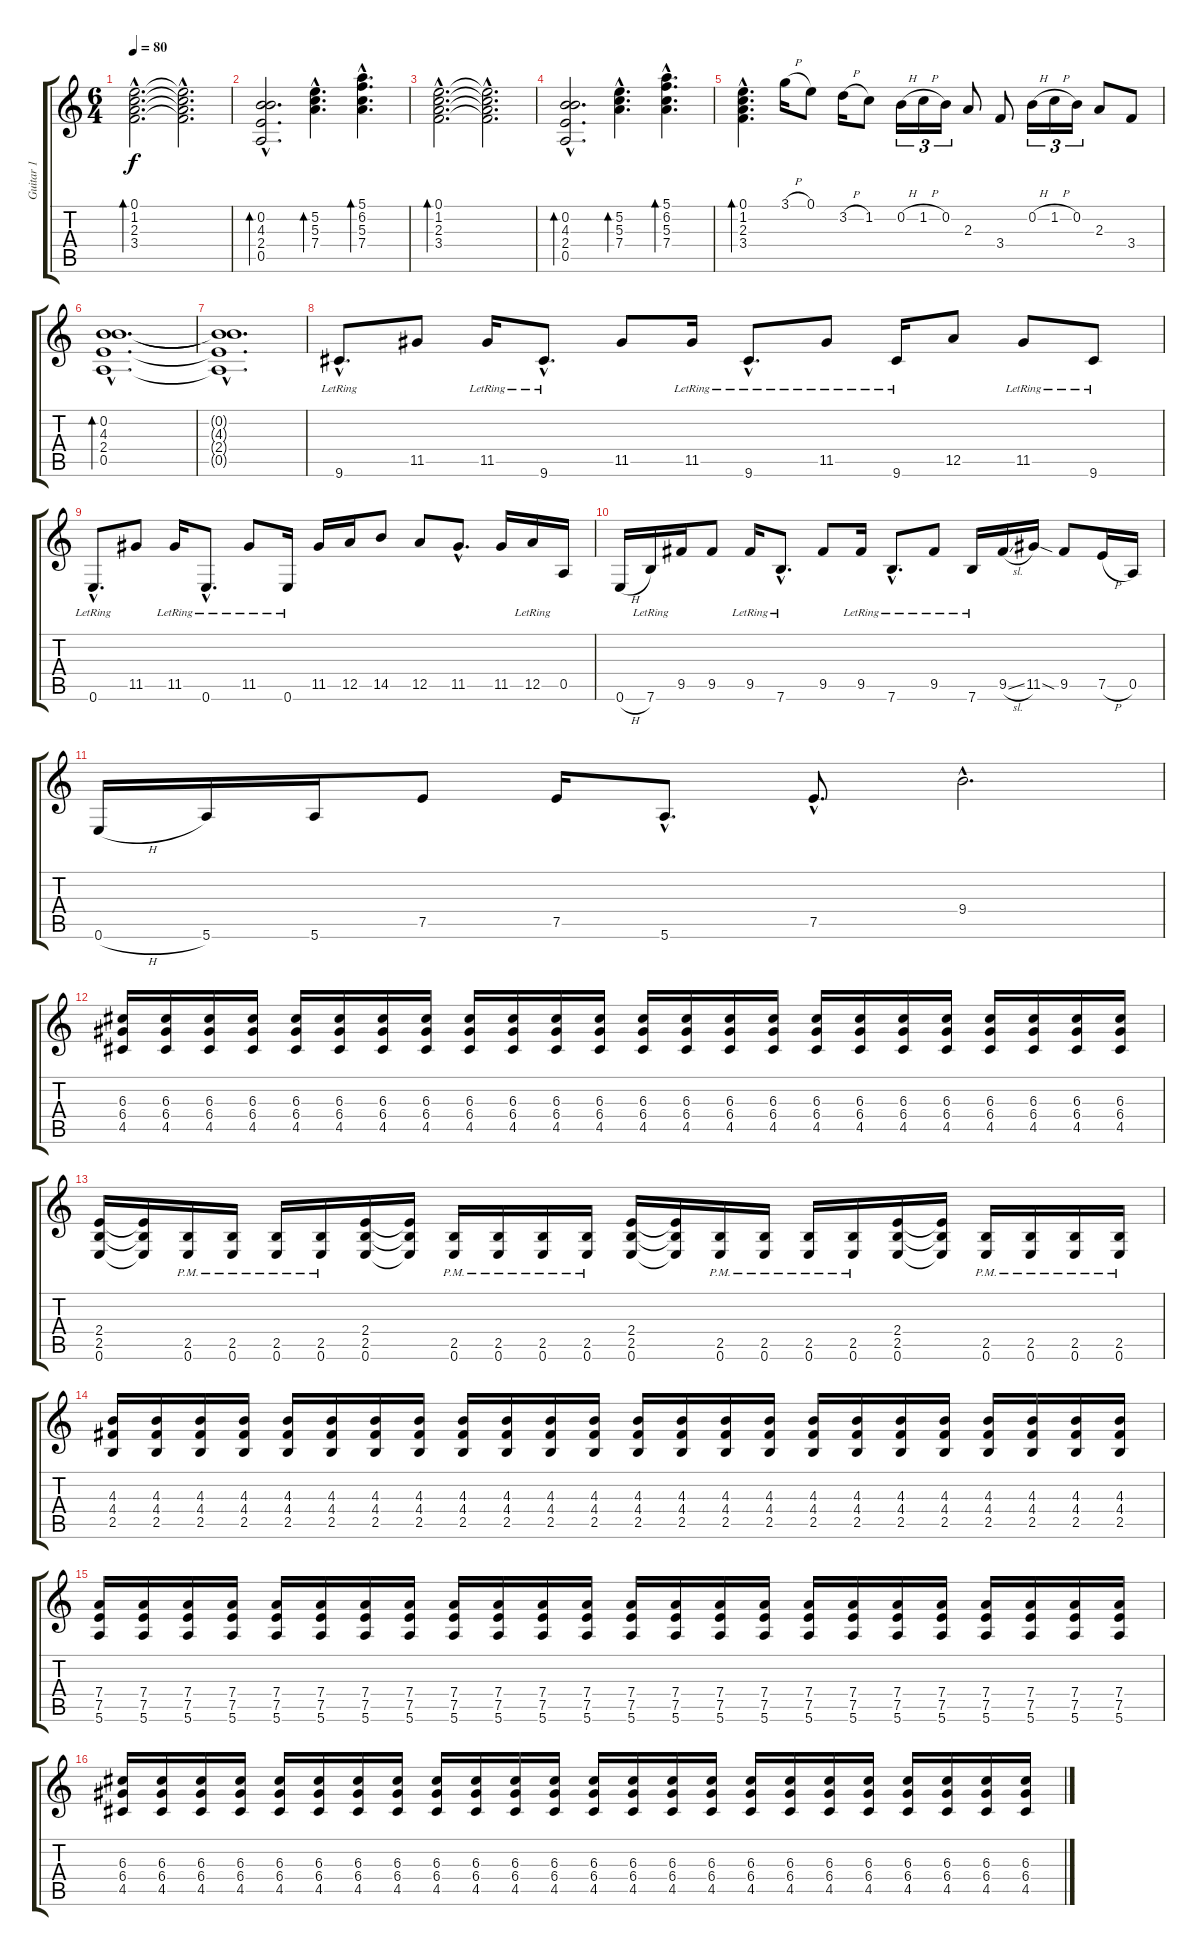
\track ("Guitar 1" "Guitar 1") {instrument electricguitarmuted}
\staff {score tabs}
\tuning (E4 B3 G3 D3 A2 E2) {hide}
\ts (6 4)
\tempo 80
\clef g2
\ks c
(0.1{hac} 1.2{hac} 2.3{hac} 3.4{hac}).2{d bd 60 dy f} (0.1{hac t} 1.2{hac t} 2.3{hac t} 3.4{hac t}).2{d} |
(0.2{hac} 4.3{hac} 2.4{hac} 0.5{hac}).2{d bd 60} (5.2{hac} 5.3{hac} 7.4{hac}).4{d bd 60} (5.1{hac} 6.2{hac} 5.3{hac} 7.4{hac}).4{d bd 60} |
(0.1{hac} 1.2{hac} 2.3{hac} 3.4{hac}).2{d bd 60} (0.1{hac t} 1.2{hac t} 2.3{hac t} 3.4{hac t}).2{d} |
(0.2{hac} 4.3{hac} 2.4{hac} 0.5{hac}).2{d bd 60} (5.2{hac} 5.3{hac} 7.4{hac}).4{d bd 60} (5.1{hac} 6.2{hac} 5.3{hac} 7.4{hac}).4{d bd 60} |
(0.1{hac} 1.2{hac} 2.3{hac} 3.4{hac}).4{d bd 60} 3.1{h}.16 0.1.8 3.2{h}.16 1.2.8 0.2{h}.16{tu (3 2)} 1.2{h}.16{tu (3 2)} 0.2.16{tu (3 2)} 2.3.8 3.4.8 0.2{h}.16{tu (3 2)} 1.2{h}.16{tu (3 2)} 0.2.16{tu (3 2)} 2.3.8 3.4.8 |
(0.2{hac} 4.3{hac} 2.4{hac} 0.5{hac}).1{d bd 60} |
(0.2{hac t} 4.3{hac t} 2.4{hac t} 0.5{hac t}).1{d} |
9.6{hac lr}.8{d} 11.5.8 11.5{lr}.16 9.6{hac lr}.8{d} 11.5.8 11.5{lr}.16 9.6{hac lr}.8{d} 11.5{lr}.8 9.6{lr}.16 12.5.8 11.5{lr}.8 9.6{lr}.8 |
0.6{hac lr}.8{d} 11.5.8 11.5{lr}.16 0.6{hac lr}.8{d} 11.5{lr}.8 0.6{lr}.16 11.5.16 12.5.16 14.5.8 12.5.8 11.5{hac}.8{d} 11.5.16 12.5{lr}.16 0.5.16 |
0.6{h}.16 7.6{lr}.16 9.5.16 9.5.8 9.5{lr}.16 7.6{hac lr}.8{d} 9.5.8 9.5{lr}.16 7.6{hac lr}.8{d} 9.5{lr}.8 7.6{lr}.16 9.5{sl}.16 11.5{sod}.16 9.5.8 7.5{h}.16 0.5.16 |
0.6{h}.16 5.6.16 5.6.16 7.5.8 7.5.16 5.6{hac}.8{d} 7.5{hac}.8{d} 9.4{hac}.2{d} |
(6.3 6.4 4.5).16{volume 10 instrument overdrivenguitar} (6.3 6.4 4.5).16 (6.3 6.4 4.5).16 (6.3 6.4 4.5).16 (6.3 6.4 4.5).16 (6.3 6.4 4.5).16 (6.3 6.4 4.5).16 (6.3 6.4 4.5).16 (6.3 6.4 4.5).16 (6.3 6.4 4.5).16 (6.3 6.4 4.5).16 (6.3 6.4 4.5).16 (6.3 6.4 4.5).16 (6.3 6.4 4.5).16 (6.3 6.4 4.5).16 (6.3 6.4 4.5).16 (6.3 6.4 4.5).16 (6.3 6.4 4.5).16 (6.3 6.4 4.5).16 (6.3 6.4 4.5).16 (6.3 6.4 4.5).16 (6.3 6.4 4.5).16 (6.3 6.4 4.5).16 (6.3 6.4 4.5).16 |
(2.4 2.5 0.6).16 (2.4{t} 2.5{t} 0.6{t}).16 (2.5{pm} 0.6{pm}).16 (2.5{pm} 0.6{pm}).16 (2.5{pm} 0.6{pm}).16 (2.5{pm} 0.6{pm}).16 (2.4 2.5 0.6).16 (2.4{t} 2.5{t} 0.6{t}).16 (2.5{pm} 0.6{pm}).16 (2.5{pm} 0.6{pm}).16 (2.5{pm} 0.6{pm}).16 (2.5{pm} 0.6{pm}).16 (2.4 2.5 0.6).16 (2.4{t} 2.5{t} 0.6{t}).16 (2.5{pm} 0.6{pm}).16 (2.5{pm} 0.6{pm}).16 (2.5{pm} 0.6{pm}).16 (2.5{pm} 0.6{pm}).16 (2.4 2.5 0.6).16 (2.4{t} 2.5{t} 0.6{t}).16 (2.5{pm} 0.6{pm}).16 (2.5{pm} 0.6{pm}).16 (2.5{pm} 0.6{pm}).16 (2.5{pm} 0.6{pm}).16 |
(4.3 4.4 2.5).16 (4.3 4.4 2.5).16 (4.3 4.4 2.5).16 (4.3 4.4 2.5).16 (4.3 4.4 2.5).16 (4.3 4.4 2.5).16 (4.3 4.4 2.5).16 (4.3 4.4 2.5).16 (4.3 4.4 2.5).16 (4.3 4.4 2.5).16 (4.3 4.4 2.5).16 (4.3 4.4 2.5).16 (4.3 4.4 2.5).16 (4.3 4.4 2.5).16 (4.3 4.4 2.5).16 (4.3 4.4 2.5).16 (4.3 4.4 2.5).16 (4.3 4.4 2.5).16 (4.3 4.4 2.5).16 (4.3 4.4 2.5).16 (4.3 4.4 2.5).16 (4.3 4.4 2.5).16 (4.3 4.4 2.5).16 (4.3 4.4 2.5).16 |
(7.4 7.5 5.6).16 (7.4 7.5 5.6).16 (7.4 7.5 5.6).16 (7.4 7.5 5.6).16 (7.4 7.5 5.6).16 (7.4 7.5 5.6).16 (7.4 7.5 5.6).16 (7.4 7.5 5.6).16 (7.4 7.5 5.6).16 (7.4 7.5 5.6).16 (7.4 7.5 5.6).16 (7.4 7.5 5.6).16 (7.4 7.5 5.6).16 (7.4 7.5 5.6).16 (7.4 7.5 5.6).16 (7.4 7.5 5.6).16 (7.4 7.5 5.6).16 (7.4 7.5 5.6).16 (7.4 7.5 5.6).16 (7.4 7.5 5.6).16 (7.4 7.5 5.6).16 (7.4 7.5 5.6).16 (7.4 7.5 5.6).16 (7.4 7.5 5.6).16 |
(6.3 6.4 4.5).16{volume 10 instrument overdrivenguitar} (6.3 6.4 4.5).16 (6.3 6.4 4.5).16 (6.3 6.4 4.5).16 (6.3 6.4 4.5).16 (6.3 6.4 4.5).16 (6.3 6.4 4.5).16 (6.3 6.4 4.5).16 (6.3 6.4 4.5).16 (6.3 6.4 4.5).16 (6.3 6.4 4.5).16 (6.3 6.4 4.5).16 (6.3 6.4 4.5).16 (6.3 6.4 4.5).16 (6.3 6.4 4.5).16 (6.3 6.4 4.5).16 (6.3 6.4 4.5).16 (6.3 6.4 4.5).16 (6.3 6.4 4.5).16 (6.3 6.4 4.5).16 (6.3 6.4 4.5).16 (6.3 6.4 4.5).16 (6.3 6.4 4.5).16 (6.3 6.4 4.5).16
